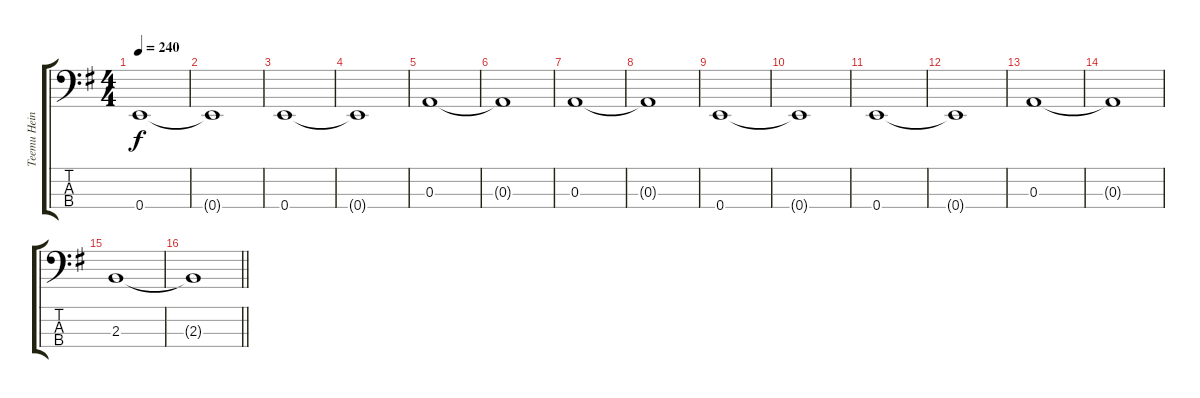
\track ("Teemu Heinola (bass)" "Teemu Hein") {instrument electricbasspick}
\staff {score tabs}
\tuning (G2 D2 A1 E1) {hide}
\ts (4 4)
\tempo 240
\clef f4
\ks eminor
0.4.1{dy f} |
0.4{t}.1 |
0.4.1 |
0.4{t}.1 |
0.3.1 |
0.3{t}.1 |
0.3.1 |
0.3{t}.1 |
0.4.1 |
0.4{t}.1 |
0.4.1 |
0.4{t}.1 |
0.3.1 |
0.3{t}.1 |
2.3.1 |
\barLineRight lightlight
2.3{t}.1
